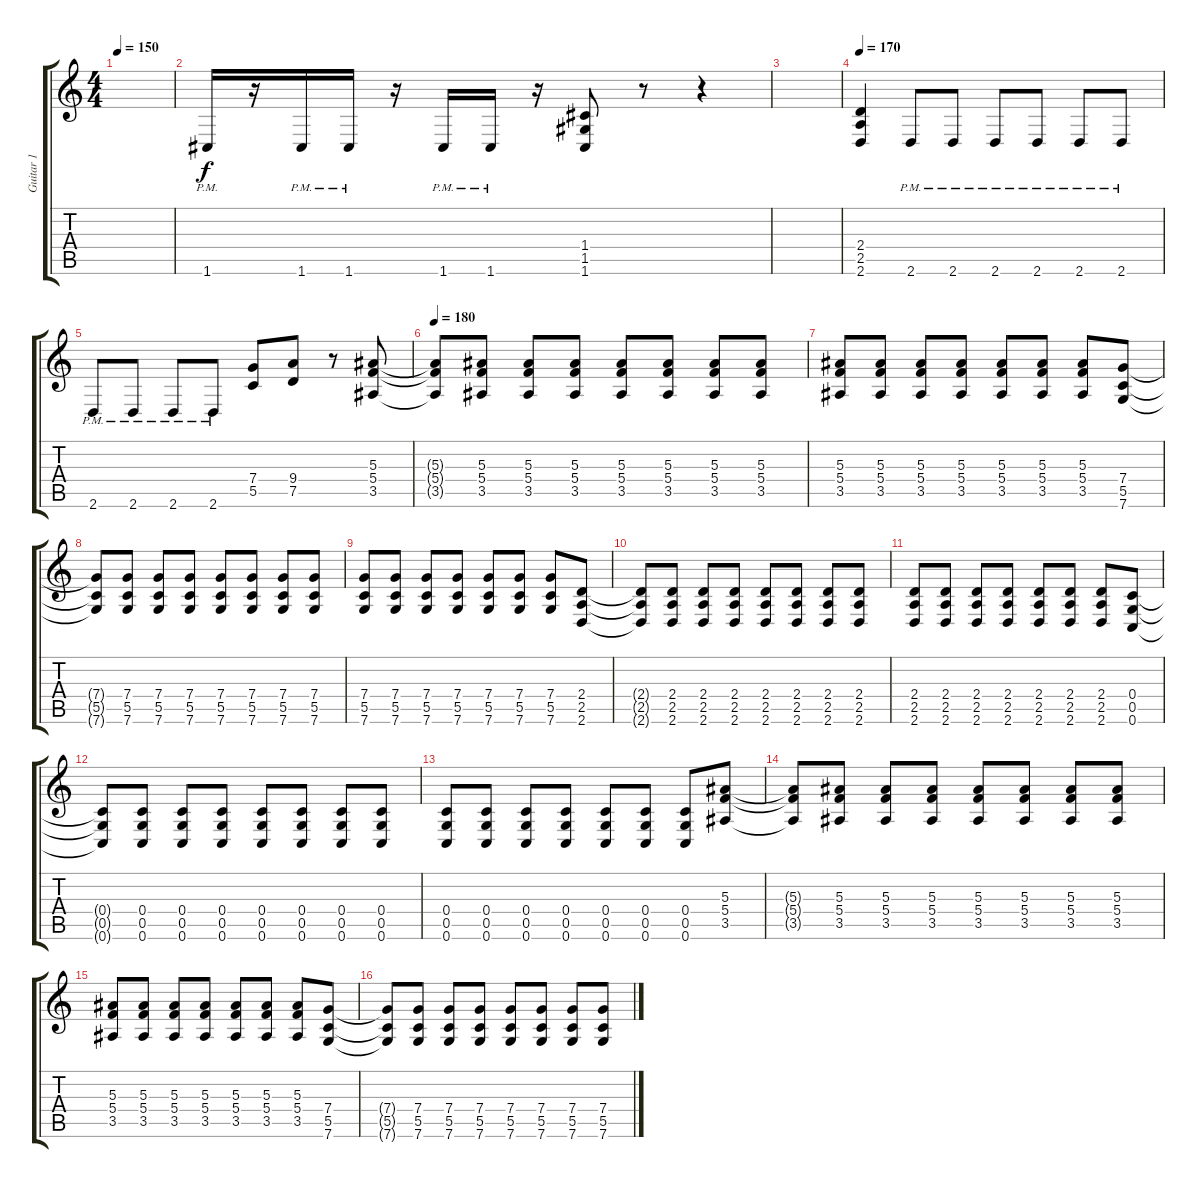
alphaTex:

\track ("Guitar 1" "Guitar 1") {instrument distortionguitar}
\staff {score tabs}
\tuning (D4 A3 F3 C3 G2 C2) {hide}
\ts (4 4)
\tempo 150
\clef g2
\ks c
|
1.6{pm}.16 r.16 1.6{pm}.16 1.6{pm}.16 r.16 1.6{pm}.16 1.6{pm}.16 r.16 (1.4 1.5 1.6).8 r.8 r.4 |
|
\tempo 170
(2.4 2.5 2.6).4 2.6{pm}.8 2.6{pm}.8 2.6{pm}.8 2.6{pm}.8 2.6{pm}.8 2.6{pm}.8 |
2.6{pm}.8 2.6{pm}.8 2.6{pm}.8 2.6{pm}.8 (7.4 5.5).8 (9.4 7.5).8 r.8 (5.3 5.4 3.5).8 |
\tempo 180
(5.3{t} 5.4{t} 3.5{t}).8 (5.3 5.4 3.5).8 (5.3 5.4 3.5).8 (5.3 5.4 3.5).8 (5.3 5.4 3.5).8 (5.3 5.4 3.5).8 (5.3 5.4 3.5).8 (5.3 5.4 3.5).8 |
(5.3 5.4 3.5).8 (5.3 5.4 3.5).8 (5.3 5.4 3.5).8 (5.3 5.4 3.5).8 (5.3 5.4 3.5).8 (5.3 5.4 3.5).8 (5.3 5.4 3.5).8 (7.4 5.5 7.6).8 |
(7.4{t} 5.5{t} 7.6{t}).8 (7.4 5.5 7.6).8 (7.4 5.5 7.6).8 (7.4 5.5 7.6).8 (7.4 5.5 7.6).8 (7.4 5.5 7.6).8 (7.4 5.5 7.6).8 (7.4 5.5 7.6).8 |
(7.4 5.5 7.6).8 (7.4 5.5 7.6).8 (7.4 5.5 7.6).8 (7.4 5.5 7.6).8 (7.4 5.5 7.6).8 (7.4 5.5 7.6).8 (7.4 5.5 7.6).8 (2.4 2.5 2.6).8 |
(2.4{t} 2.5{t} 2.6{t}).8 (2.4 2.5 2.6).8 (2.4 2.5 2.6).8 (2.4 2.5 2.6).8 (2.4 2.5 2.6).8 (2.4 2.5 2.6).8 (2.4 2.5 2.6).8 (2.4 2.5 2.6).8 |
(2.4 2.5 2.6).8 (2.4 2.5 2.6).8 (2.4 2.5 2.6).8 (2.4 2.5 2.6).8 (2.4 2.5 2.6).8 (2.4 2.5 2.6).8 (2.4 2.5 2.6).8 (0.4 0.5 0.6).8 |
(0.4{t} 0.5{t} 0.6{t}).8 (0.4 0.5 0.6).8 (0.4 0.5 0.6).8 (0.4 0.5 0.6).8 (0.4 0.5 0.6).8 (0.4 0.5 0.6).8 (0.4 0.5 0.6).8 (0.4 0.5 0.6).8 |
(0.4 0.5 0.6).8 (0.4 0.5 0.6).8 (0.4 0.5 0.6).8 (0.4 0.5 0.6).8 (0.4 0.5 0.6).8 (0.4 0.5 0.6).8 (0.4 0.5 0.6).8 (5.3 5.4 3.5).8 |
(5.3{t} 5.4{t} 3.5{t}).8 (5.3 5.4 3.5).8 (5.3 5.4 3.5).8 (5.3 5.4 3.5).8 (5.3 5.4 3.5).8 (5.3 5.4 3.5).8 (5.3 5.4 3.5).8 (5.3 5.4 3.5).8 |
(5.3 5.4 3.5).8 (5.3 5.4 3.5).8 (5.3 5.4 3.5).8 (5.3 5.4 3.5).8 (5.3 5.4 3.5).8 (5.3 5.4 3.5).8 (5.3 5.4 3.5).8 (7.4 5.5 7.6).8 |
(7.4{t} 5.5{t} 7.6{t}).8 (7.4 5.5 7.6).8 (7.4 5.5 7.6).8 (7.4 5.5 7.6).8 (7.4 5.5 7.6).8 (7.4 5.5 7.6).8 (7.4 5.5 7.6).8 (7.4 5.5 7.6).8
